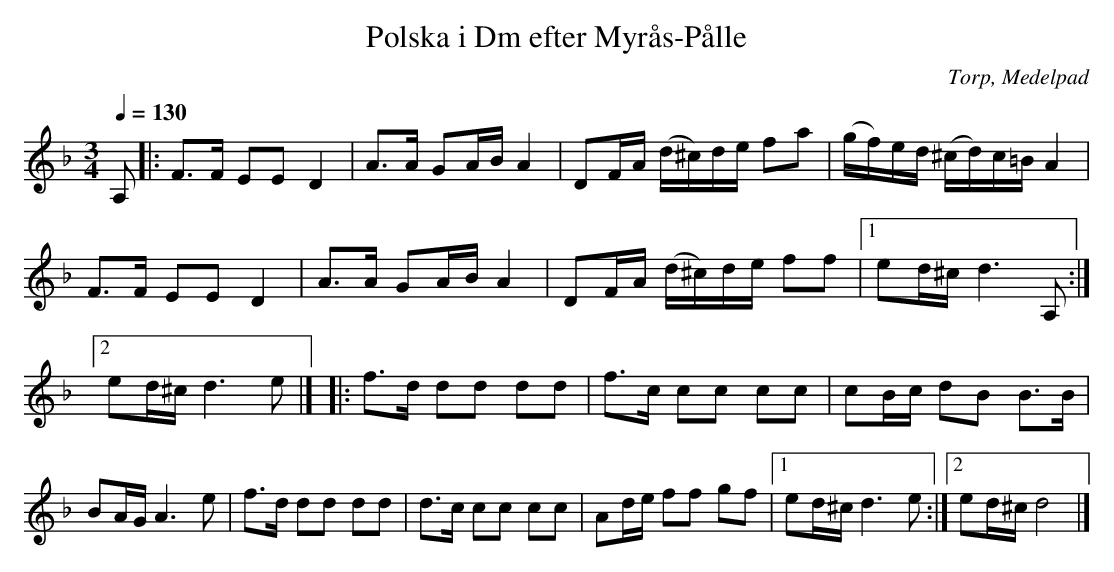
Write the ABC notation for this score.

X:1
T:Polska i Dm efter Myrås-Pålle
O:Torp, Medelpad
M:3/4
L:1/8
Q:1/4=130
K:Dm
A,|:F>F EE D2|A>A GA/B/ A2|DF/A/ (d/^c/)d/e/ fa|\
(g/f/)e/d/ (^c/d/)c/=B/A2|\
F>F EE D2|A>A GA/B/ A2|DF/A/ (d/^c/)d/e/ ff|\
[1ed/^c/ d3 A,:|[2ed/^c/ d3e|]\
|:f>d dd dd|f>c cc cc|cB/c/ dB B>B|BA/G/ A3 e|f>d dd dd|\
d>c cc cc|Ad/e/ ff gf|[1ed/^c/ d3 e:|[2ed/^c/ d4|]\
